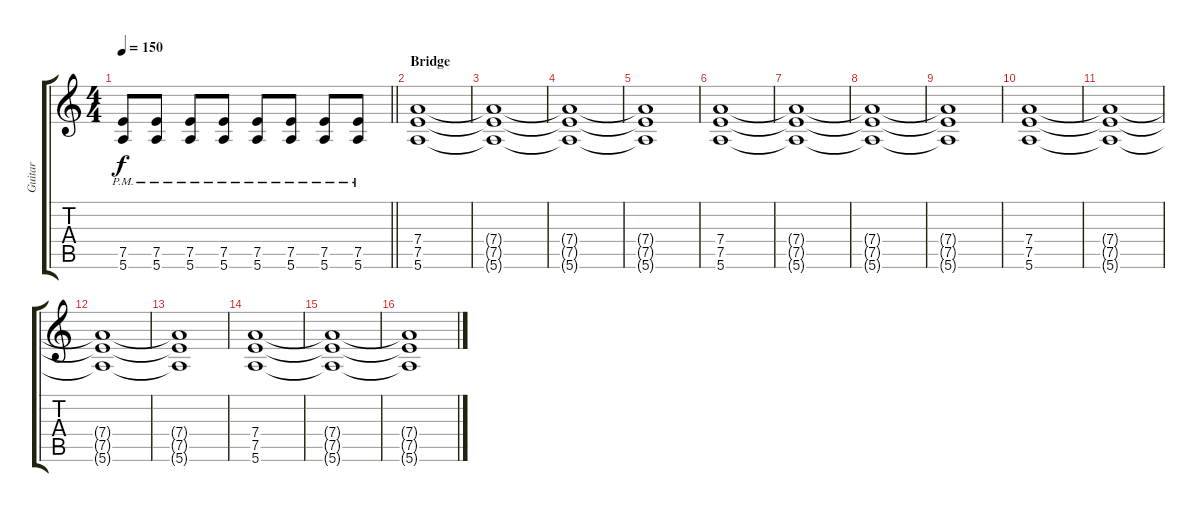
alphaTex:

\track ("Guitar" "Guitar") {instrument distortionguitar}
\staff {score tabs}
\tuning (E4 B3 G3 D3 A2 E2) {hide}
\ts (4 4)
\tempo 150
\clef g2
\barLineRight lightlight
\ks c
(7.5{pm} 5.6{pm}).8{dy f} (7.5{pm} 5.6{pm}).8 (7.5{pm} 5.6{pm}).8 (7.5{pm} 5.6{pm}).8 (7.5{pm} 5.6{pm}).8 (7.5{pm} 5.6{pm}).8 (7.5{pm} 5.6{pm}).8 (7.5{pm} 5.6{pm}).8 |
\section ("" "Bridge")
(7.4 7.5 5.6).1 |
(7.4{t} 7.5{t} 5.6{t}).1 |
(7.4{t} 7.5{t} 5.6{t}).1 |
(7.4{t} 7.5{t} 5.6{t}).1 |
(7.4 7.5 5.6).1 |
(7.4{t} 7.5{t} 5.6{t}).1 |
(7.4{t} 7.5{t} 5.6{t}).1 |
(7.4{t} 7.5{t} 5.6{t}).1 |
(7.4 7.5 5.6).1 |
(7.4{t} 7.5{t} 5.6{t}).1 |
(7.4{t} 7.5{t} 5.6{t}).1 |
(7.4{t} 7.5{t} 5.6{t}).1 |
(7.4 7.5 5.6).1 |
(7.4{t} 7.5{t} 5.6{t}).1 |
(7.4{t} 7.5{t} 5.6{t}).1
